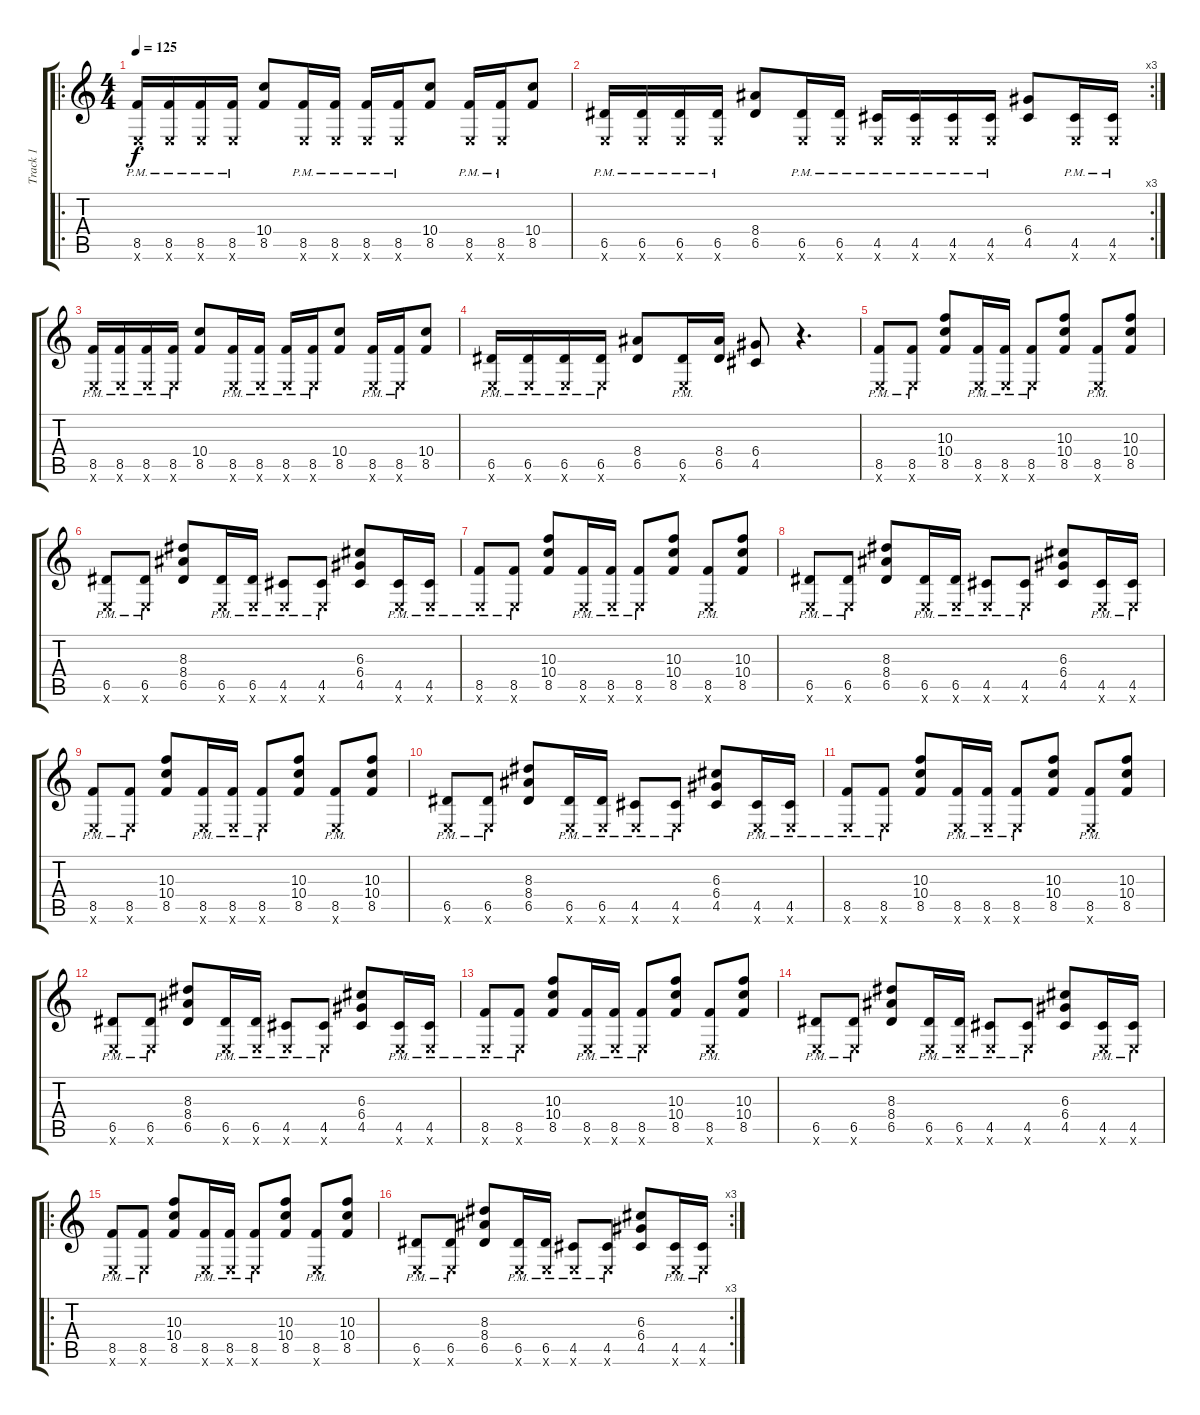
\track ("Track 1" "Track 1") {instrument distortionguitar}
\staff {score tabs}
\tuning (E4 B3 G3 D3 A2 E2) {hide}
\ro
\ts (4 4)
\tempo 125
\clef g2
\ks c
(8.5{pm} 0.6{x}).16{dy f} (8.5{pm} 0.6{x}).16 (8.5{pm} 0.6{x}).16 (8.5{pm} 0.6{x}).16 (10.4 8.5).8 (8.5{pm} 0.6{x}).16 (8.5{pm} 0.6{x}).16 (8.5{pm} 0.6{x}).16 (8.5{pm} 0.6{x}).16 (10.4 8.5).8 (8.5{pm} 0.6{x}).16 (8.5{pm} 0.6{x}).16 (10.4 8.5).8 |
\rc 3
(6.5{pm} 0.6{x}).16 (6.5{pm} 0.6{x}).16 (6.5{pm} 0.6{x}).16 (6.5{pm} 0.6{x}).16 (8.4 6.5).8 (6.5{pm} 0.6{x}).16 (6.5{pm} 0.6{x}).16 (4.5{pm} 0.6{x}).16 (4.5{pm} 0.6{x}).16 (4.5{pm} 0.6{x}).16 (4.5{pm} 0.6{x}).16 (6.4 4.5).8 (4.5{pm} 0.6{x}).16 (4.5{pm} 0.6{x}).16 |
(8.5{pm} 0.6{x}).16 (8.5{pm} 0.6{x}).16 (8.5{pm} 0.6{x}).16 (8.5{pm} 0.6{x}).16 (10.4 8.5).8 (8.5{pm} 0.6{x}).16 (8.5{pm} 0.6{x}).16 (8.5{pm} 0.6{x}).16 (8.5{pm} 0.6{x}).16 (10.4 8.5).8 (8.5{pm} 0.6{x}).16 (8.5{pm} 0.6{x}).16 (10.4 8.5).8 |
(6.5{pm} 0.6{x}).16 (6.5{pm} 0.6{x}).16 (6.5{pm} 0.6{x}).16 (6.5{pm} 0.6{x}).16 (8.4 6.5).8 (6.5{pm} 0.6{x}).16 (8.4 6.5).16 (6.4 4.5).8 r.4{d} |
(8.5{pm} 0.6{x}).8 (8.5{pm} 0.6{x}).8 (10.3 10.4 8.5).8 (8.5{pm} 0.6{x}).16 (8.5{pm} 0.6{x}).16 (8.5{pm} 0.6{x}).8 (10.3 10.4 8.5).8 (8.5{pm} 0.6{x}).8 (10.3 10.4 8.5).8 |
(6.5{pm} 0.6{x}).8 (6.5{pm} 0.6{x}).8 (8.3 8.4 6.5).8 (6.5{pm} 0.6{x}).16 (6.5{pm} 0.6{x}).16 (4.5{pm} 0.6{x}).8 (4.5{pm} 0.6{x}).8 (6.3 6.4 4.5).8 (4.5{pm} 0.6{x}).16 (4.5{pm} 0.6{x}).16 |
(8.5{pm} 0.6{x}).8 (8.5{pm} 0.6{x}).8 (10.3 10.4 8.5).8 (8.5{pm} 0.6{x}).16 (8.5{pm} 0.6{x}).16 (8.5{pm} 0.6{x}).8 (10.3 10.4 8.5).8 (8.5{pm} 0.6{x}).8 (10.3 10.4 8.5).8 |
(6.5{pm} 0.6{x}).8 (6.5{pm} 0.6{x}).8 (8.3 8.4 6.5).8 (6.5{pm} 0.6{x}).16 (6.5{pm} 0.6{x}).16 (4.5{pm} 0.6{x}).8 (4.5{pm} 0.6{x}).8 (6.3 6.4 4.5).8 (4.5{pm} 0.6{x}).16 (4.5{pm} 0.6{x}).16 |
(8.5{pm} 0.6{x}).8 (8.5{pm} 0.6{x}).8 (10.3 10.4 8.5).8 (8.5{pm} 0.6{x}).16 (8.5{pm} 0.6{x}).16 (8.5{pm} 0.6{x}).8 (10.3 10.4 8.5).8 (8.5{pm} 0.6{x}).8 (10.3 10.4 8.5).8 |
(6.5{pm} 0.6{x}).8 (6.5{pm} 0.6{x}).8 (8.3 8.4 6.5).8 (6.5{pm} 0.6{x}).16 (6.5{pm} 0.6{x}).16 (4.5{pm} 0.6{x}).8 (4.5{pm} 0.6{x}).8 (6.3 6.4 4.5).8 (4.5{pm} 0.6{x}).16 (4.5{pm} 0.6{x}).16 |
(8.5{pm} 0.6{x}).8 (8.5{pm} 0.6{x}).8 (10.3 10.4 8.5).8 (8.5{pm} 0.6{x}).16 (8.5{pm} 0.6{x}).16 (8.5{pm} 0.6{x}).8 (10.3 10.4 8.5).8 (8.5{pm} 0.6{x}).8 (10.3 10.4 8.5).8 |
(6.5{pm} 0.6{x}).8 (6.5{pm} 0.6{x}).8 (8.3 8.4 6.5).8 (6.5{pm} 0.6{x}).16 (6.5{pm} 0.6{x}).16 (4.5{pm} 0.6{x}).8 (4.5{pm} 0.6{x}).8 (6.3 6.4 4.5).8 (4.5{pm} 0.6{x}).16 (4.5{pm} 0.6{x}).16 |
(8.5{pm} 0.6{x}).8 (8.5{pm} 0.6{x}).8 (10.3 10.4 8.5).8 (8.5{pm} 0.6{x}).16 (8.5{pm} 0.6{x}).16 (8.5{pm} 0.6{x}).8 (10.3 10.4 8.5).8 (8.5{pm} 0.6{x}).8 (10.3 10.4 8.5).8 |
(6.5{pm} 0.6{x}).8 (6.5{pm} 0.6{x}).8 (8.3 8.4 6.5).8 (6.5{pm} 0.6{x}).16 (6.5{pm} 0.6{x}).16 (4.5{pm} 0.6{x}).8 (4.5{pm} 0.6{x}).8 (6.3 6.4 4.5).8 (4.5{pm} 0.6{x}).16 (4.5{pm} 0.6{x}).16 |
\ro
(8.5{pm} 0.6{x}).8 (8.5{pm} 0.6{x}).8 (10.3 10.4 8.5).8 (8.5{pm} 0.6{x}).16 (8.5{pm} 0.6{x}).16 (8.5{pm} 0.6{x}).8 (10.3 10.4 8.5).8 (8.5{pm} 0.6{x}).8 (10.3 10.4 8.5).8 |
\rc 3
(6.5{pm} 0.6{x}).8 (6.5{pm} 0.6{x}).8 (8.3 8.4 6.5).8 (6.5{pm} 0.6{x}).16 (6.5{pm} 0.6{x}).16 (4.5{pm} 0.6{x}).8 (4.5{pm} 0.6{x}).8 (6.3 6.4 4.5).8 (4.5{pm} 0.6{x}).16 (4.5{pm} 0.6{x}).16
